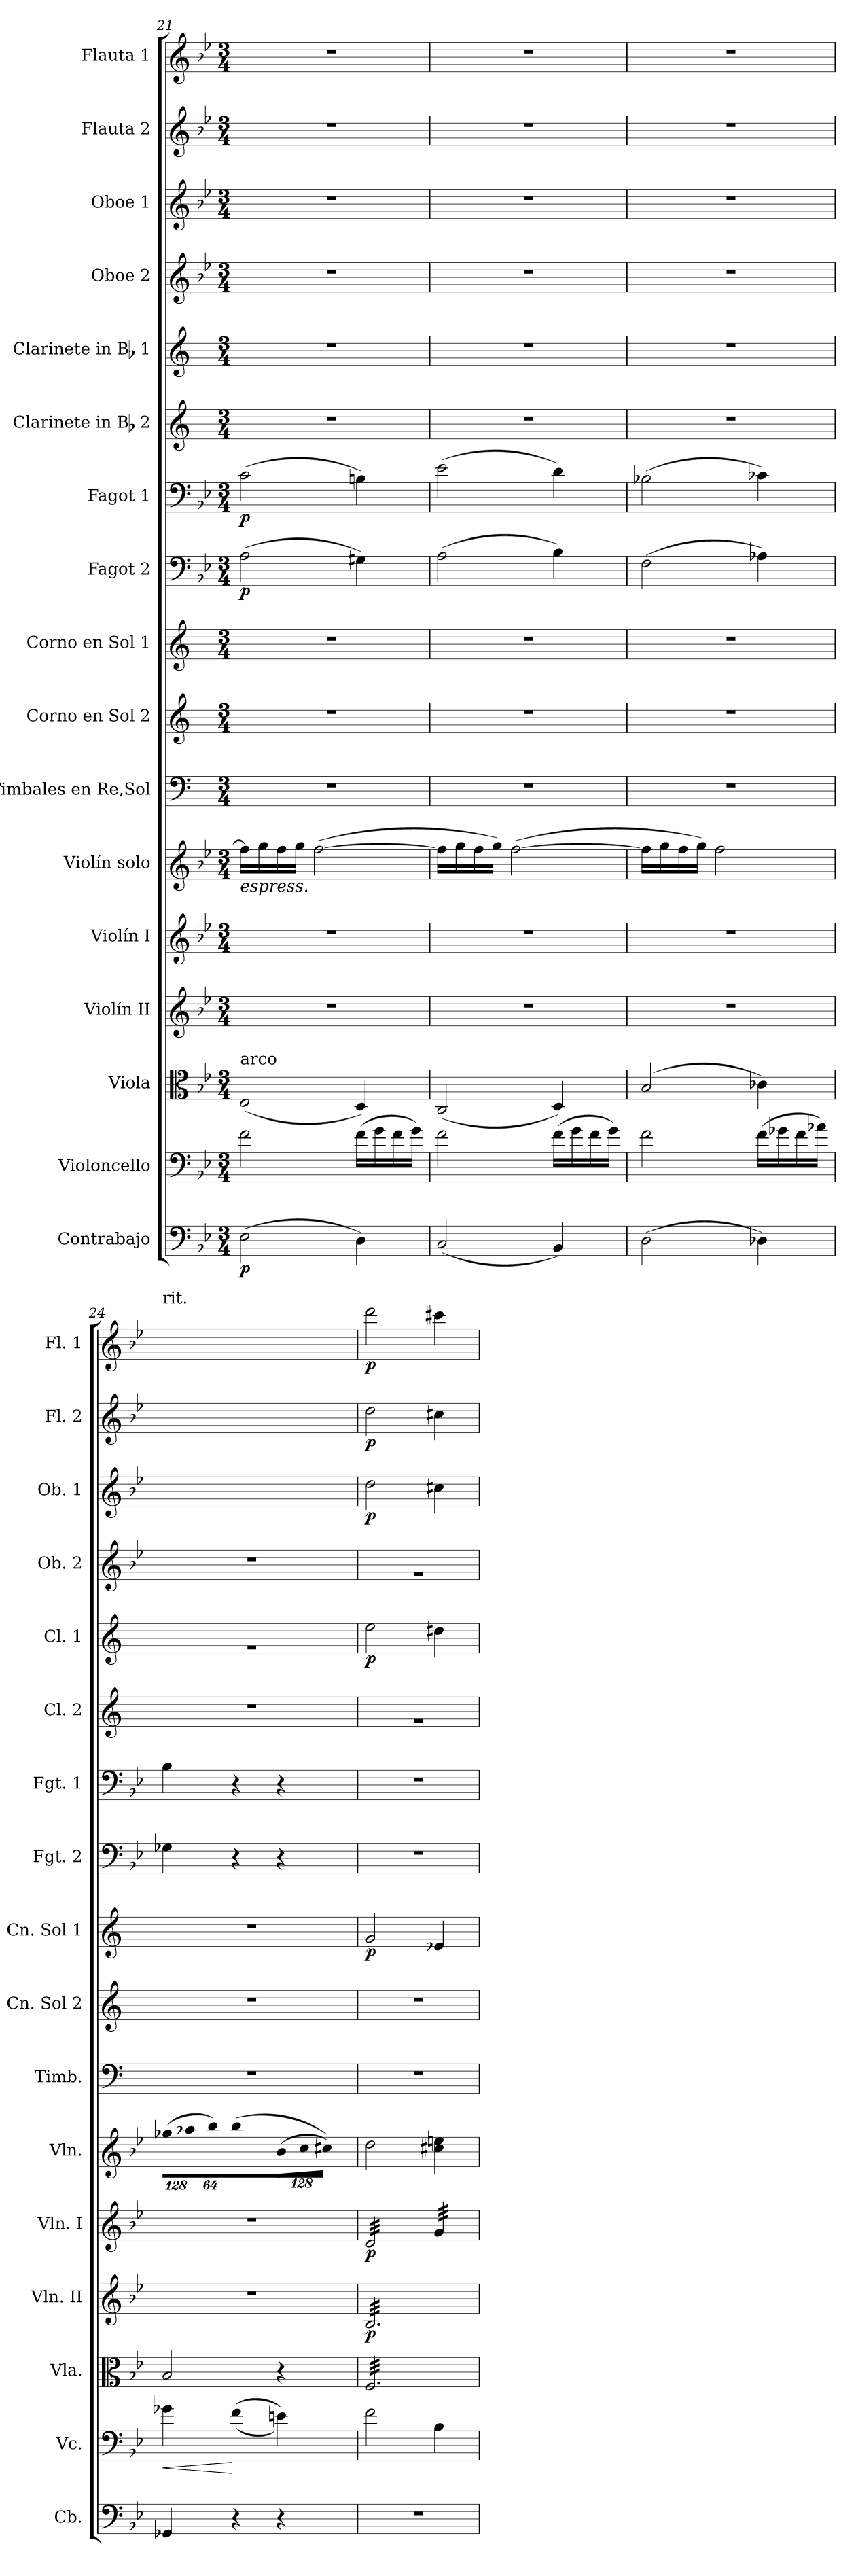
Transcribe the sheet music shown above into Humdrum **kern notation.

**kern	**dynam	**kern	**dynam	**kern	**kern	**dynam	**kern	**dynam	**kern	**kern	**kern	**kern	**dynam	**kern	**dynam	**kern	**dynam	**kern	**kern	**dynam	**kern	**kern	**dynam	**kern	**dynam	**kern	**dynam
*part17	*part17	*part16	*part16	*part15	*part14	*part14	*part13	*part13	*part12	*part11	*part10	*part9	*part9	*part8	*part8	*part7	*part7	*part6	*part5	*part5	*part4	*part3	*part3	*part2	*part2	*part1	*part1
*staff17	*staff17	*staff16	*staff16	*staff15	*staff14	*staff14	*staff13	*staff13	*staff12	*staff11	*staff10	*staff9	*staff9	*staff8	*staff8	*staff7	*staff7	*staff6	*staff5	*staff5	*staff4	*staff3	*staff3	*staff2	*staff2	*staff1	*staff1
*I"Contrabajo	*	*I"Violoncello	*	*I"Viola	*I"Violín II	*	*I"Violín I	*	*I"Violín solo	*I"Timbales en Re,Sol	*I"Corno en Sol 2	*I"Corno en Sol 1	*	*I"Fagot 2	*	*I"Fagot 1	*	*I"Clarinete in Bb 2	*I"Clarinete in Bb 1	*	*I"Oboe 2	*I"Oboe 1	*	*I"Flauta 2	*	*I"Flauta 1	*
*I'Cb.	*	*I'Vc.	*	*I'Vla.	*I'Vln. II	*	*I'Vln. I	*	*I'Vln.	*I'Timb.	*I'Cn. Sol 2	*I'Cn. Sol 1	*	*I'Fgt. 2	*	*I'Fgt. 1	*	*I'Cl. 2	*I'Cl. 1	*	*I'Ob. 2	*I'Ob. 1	*	*I'Fl. 2	*	*I'Fl. 1	*
!!LO:PB:g=z
*clefF4	*	*clefF4	*	*clefC3	*clefG2	*	*clefG2	*	*clefG2	*clefF4	*clefG2	*clefG2	*	*clefF4	*	*clefF4	*	*clefG2	*clefG2	*	*clefG2	*clefG2	*	*clefG2	*	*clefG2	*
*ITrd7c12	*	*	*	*	*	*	*	*	*	*	*ITrd3c5	*ITrd3c5	*	*	*	*	*	*ITrd1c2	*ITrd1c2	*	*	*	*	*	*	*	*
*k[b-e-]	*	*k[b-e-]	*	*k[b-e-]	*k[b-e-]	*	*k[b-e-]	*	*k[b-e-]	*k[]	*k[f#]	*k[f#]	*	*k[b-e-]	*	*k[b-e-]	*	*k[b-e-]	*k[b-e-]	*	*k[b-e-]	*k[b-e-]	*	*k[b-e-]	*	*k[b-e-]	*
*g:	*	*g:	*	*g:	*g:	*	*g:	*	*g:	*a:	*e:	*e:	*	*g:	*	*g:	*	*g:	*g:	*	*g:	*g:	*	*g:	*	*g:	*
*M3/4	*	*M3/4	*	*M3/4	*M3/4	*	*M3/4	*	*M3/4	*M3/4	*M3/4	*M3/4	*	*M3/4	*	*M3/4	*	*M3/4	*M3/4	*	*M3/4	*M3/4	*	*M3/4	*	*M3/4	*
=21	=21	=21	=21	=21	=21	=21	=21	=21	=21	=21	=21	=21	=21	=21	=21	=21	=21	=21	=21	=21	=21	=21	=21	=21	=21	=21	=21
!	!	!	!	!	!	!	!	!	!LO:TX:b:i:t=espress.	!	!	!	!	!	!	!	!	!	!	!	!	!	!	!	!	!	!
!	!	!	!	!LO:TX:a:t=arco	!	!	!	!	!	!	!	!	!	!	!	!	!	!	!	!	!	!	!	!	!	!	!
!	!	!	!	!	!LO:N:vis=1	!	!LO:N:vis=1	!	!	!LO:N:vis=1	!LO:N:vis=1	!LO:N:vis=1	!	!	!	!	!	!LO:N:vis=1	!LO:N:vis=1	!	!LO:N:vis=1	!LO:N:vis=1	!	!LO:N:vis=1	!	!LO:N:vis=1	!
(2EE-i\	p	2fi\	.	(2E-i/	2.r	.	2.r	.	16ffi\LL]	2.r	2.r	2.r	.	(2Ai\	p	(2ci\	p	2.r	2.r	.	2.r	2.r	.	2.r	.	2.r	.
.	.	.	.	.	.	.	.	.	16ggi\	.	.	.	.	.	.	.	.	.	.	.	.	.	.	.	.	.	.
.	.	.	.	.	.	.	.	.	16ffi\	.	.	.	.	.	.	.	.	.	.	.	.	.	.	.	.	.	.
.	.	.	.	.	.	.	.	.	16ggi\JJ	.	.	.	.	.	.	.	.	.	.	.	.	.	.	.	.	.	.
.	.	.	.	.	.	.	.	.	([>2ffi\	.	.	.	.	.	.	.	.	.	.	.	.	.	.	.	.	.	.
4DDi\)	.	(16fi\LL	.	4Di/)	.	.	.	.	.	.	.	.	.	4G#Xi\)	.	4Bni\)	.	.	.	.	.	.	.	.	.	.	.
.	.	16gi\	.	.	.	.	.	.	.	.	.	.	.	.	.	.	.	.	.	.	.	.	.	.	.	.	.
.	.	16fi\	.	.	.	.	.	.	.	.	.	.	.	.	.	.	.	.	.	.	.	.	.	.	.	.	.
.	.	16gi\JJ)	.	.	.	.	.	.	.	.	.	.	.	.	.	.	.	.	.	.	.	.	.	.	.	.	.
=22	=22	=22	=22	=22	=22	=22	=22	=22	=22	=22	=22	=22	=22	=22	=22	=22	=22	=22	=22	=22	=22	=22	=22	=22	=22	=22	=22
!	!	!	!	!	!LO:N:vis=1	!	!LO:N:vis=1	!	!	!LO:N:vis=1	!LO:N:vis=1	!LO:N:vis=1	!	!	!	!	!	!LO:N:vis=1	!LO:N:vis=1	!	!LO:N:vis=1	!LO:N:vis=1	!	!LO:N:vis=1	!	!LO:N:vis=1	!
(2CCi/	.	2fi\	.	(2Ci/	2.r	.	2.r	.	16ffi\LL]	2.r	2.r	2.r	.	(2Ai\	.	(2e-i\	.	2.r	2.r	.	2.r	2.r	.	2.r	.	2.r	.
.	.	.	.	.	.	.	.	.	16ggi\	.	.	.	.	.	.	.	.	.	.	.	.	.	.	.	.	.	.
.	.	.	.	.	.	.	.	.	16ffi\	.	.	.	.	.	.	.	.	.	.	.	.	.	.	.	.	.	.
.	.	.	.	.	.	.	.	.	16ggi\JJ)	.	.	.	.	.	.	.	.	.	.	.	.	.	.	.	.	.	.
.	.	.	.	.	.	.	.	.	([>2ffi\	.	.	.	.	.	.	.	.	.	.	.	.	.	.	.	.	.	.
4BBB-i/)	.	(16fi\LL	.	4Di/)	.	.	.	.	.	.	.	.	.	4B-i\)	.	4di\)	.	.	.	.	.	.	.	.	.	.	.
.	.	16gi\	.	.	.	.	.	.	.	.	.	.	.	.	.	.	.	.	.	.	.	.	.	.	.	.	.
.	.	16fi\	.	.	.	.	.	.	.	.	.	.	.	.	.	.	.	.	.	.	.	.	.	.	.	.	.
.	.	16gi\JJ)	.	.	.	.	.	.	.	.	.	.	.	.	.	.	.	.	.	.	.	.	.	.	.	.	.
=23	=23	=23	=23	=23	=23	=23	=23	=23	=23	=23	=23	=23	=23	=23	=23	=23	=23	=23	=23	=23	=23	=23	=23	=23	=23	=23	=23
!	!	!	!	!	!LO:N:vis=1	!	!LO:N:vis=1	!	!	!LO:N:vis=1	!LO:N:vis=1	!LO:N:vis=1	!	!	!	!	!	!LO:N:vis=1	!LO:N:vis=1	!	!LO:N:vis=1	!LO:N:vis=1	!	!LO:N:vis=1	!	!LO:N:vis=1	!
(2DDi\	.	2fi\	.	(2B-i/	2.r	.	2.r	.	16ffi\LL]	2.r	2.r	2.r	.	(2Fi\	.	(2B-Xi\	.	2.r	2.r	.	2.r	2.r	.	2.r	.	2.r	.
.	.	.	.	.	.	.	.	.	16ggi\	.	.	.	.	.	.	.	.	.	.	.	.	.	.	.	.	.	.
.	.	.	.	.	.	.	.	.	16ffi\	.	.	.	.	.	.	.	.	.	.	.	.	.	.	.	.	.	.
.	.	.	.	.	.	.	.	.	16ggi\JJ)	.	.	.	.	.	.	.	.	.	.	.	.	.	.	.	.	.	.
.	.	.	.	.	.	.	.	.	2ffi\	.	.	.	.	.	.	.	.	.	.	.	.	.	.	.	.	.	.
4DD-Xi\)	.	(16fi\LL	.	4c-Xi\)	.	.	.	.	.	.	.	.	.	4A-Xi\)	.	4c-Xi\)	.	.	.	.	.	.	.	.	.	.	.
.	.	16g-Xi\	.	.	.	.	.	.	.	.	.	.	.	.	.	.	.	.	.	.	.	.	.	.	.	.	.
.	.	16fi\	.	.	.	.	.	.	.	.	.	.	.	.	.	.	.	.	.	.	.	.	.	.	.	.	.
.	.	16a-Xi\JJ)	.	.	.	.	.	.	.	.	.	.	.	.	.	.	.	.	.	.	.	.	.	.	.	.	.
=24	=24	=24	=24	=24	=24	=24	=24	=24	=24	=24	=24	=24	=24	=24	=24	=24	=24	=24	=24	=24	=24	=24	=24	=24	=24	=24	=24
!	!	!	!LO:HP:b	!	!LO:N:vis=1	!	!LO:N:vis=1	!	!	!	!	!	!	!	!	!	!	!	!	!	!	!	!	!	!	!	!
*	*	*	*	*	*	*	*	*	*Xbrackettup	*	*	*	*	*	*	*	*	*	*	*	*	*	*	*	*	*	*
!	!	!	!	!	!	!	!	!	!LO:N:vis=8	!LO:N:vis=1	!LO:N:vis=1	!LO:N:vis=1	!	!	!	!	!	!LO:N:vis=1	!	!	!	!	!	!	!	!	!
*	*	*	*	*	*	*	*	*	*	*	*	*	*	*	*	*	*	*	*Xbrackettup	*	*	*	*	*	*	*	*
*	*	*	*	*	*	*	*	*	*	*	*	*	*	*	*	*	*	*	*^	*	*	*	*	*	*	*	*
!	!	!	!	!	!	!	!	!	!	!	!	!	!	!	!	!	!	!	!LO:N:vis=8	!LO:N:vis=1	!	!LO:N:vis=1	!	!	!	!	!	!
*	*	*	*	*	*	*	*	*	*	*	*	*	*	*	*	*	*	*	*	*	*	*	*Xbrackettup	*	*	*	*	*
!	!	!	!	!	!	!	!	!	!	!	!	!	!	!	!	!	!	!	!	!	!	!	!LO:N:vis=8	!	!	!	!	!
*	*	*	*	*	*	*	*	*	*	*	*	*	*	*	*	*	*	*	*	*	*	*	*	*	*Xbrackettup	*	*	*
!	!	!	!	!	!	!	!	!	!	!	!	!	!	!	!	!	!	!	!	!	!	!	!	!	!LO:N:vis=8	!	!	!
*	*	*	*	*	*	*	*	*	*	*	*	*	*	*	*	*	*	*	*	*	*	*	*	*	*	*	*Xbrackettup	*
!	!	!	!	!	!	!	!	!	!	!	!	!	!	!	!	!	!	!	!	!	!	!	!	!	!	!	!LO:TX:t=rit.	!
!	!	!	!	!	!	!	!	!	!	!	!	!	!	!	!	!	!	!	!	!	!	!	!	!	!	!	!LO:N:vis=8	!
4GGG-Xi/	.	4g-Xi\	<	2B-i/	2.r	.	2.r	.	(1024%85gg-Xi\L	2.r	2.r	2.r	.	4G-Xi\	.	4B-i\	.	2.r	(1024%85gg-Xi/Lyy	2.r	.	2.r	(1024%85gg-Xi\Lyy	.	(1024%85gg-Xi\Lyy	.	(1024%85gg-Xi\Lyy	.
!	!	!	!	!	!	!	!	!	!LO:N:vis=8	!	!	!	!	!	!	!	!	!	!LO:N:vis=8	!	!	!	!LO:N:vis=8	!	!LO:N:vis=8	!	!LO:N:vis=8	!
.	.	.	.	.	.	.	.	.	1024%85aa-Xi\	.	.	.	.	.	.	.	.	.	1024%85aa-Xi/yy	.	.	.	1024%85aa-Xi\yy	.	1024%85aa-Xi\yy	.	1024%85aa-Xi\yy	.
!	!	!	!	!	!	!	!	!	!LO:N:vis=8	!	!	!	!	!	!	!	!	!	!LO:N:vis=8	!	!	!	!LO:N:vis=8	!	!LO:N:vis=8	!	!LO:N:vis=8	!
.	.	.	.	.	.	.	.	.	512%43bb-i\J)	.	.	.	.	.	.	.	.	.	512%43bb-i/Jyy)	.	.	.	512%43bb-i\Jyy)	.	512%43bb-i\Jyy)	.	512%43bb-i\Jyy)	.
4r	.	((4fi\	[	.	.	.	.	.	(4bb-i\	.	.	.	.	4r	.	4r	.	.	(4bb-i/yy	.	.	.	(4bb-i\yy	.	(4bb-i\yy	.	(4bb-i\yy	.
!	!	!	!	!	!	!	!	!	!LO:N:vis=8	!	!	!	!	!	!	!	!	!	!LO:N:vis=8	!	!	!	!LO:N:vis=8	!	!LO:N:vis=8	!	!LO:N:vis=8	!
4r	.	4eni\))	.	4r	.	.	.	.	(1024%85b-i\L	.	.	.	.	4r	.	4r	.	.	1024%85b-i/Lyy	.	.	.	1024%85b-i\Lyy	.	1024%85b-i\Lyy	.	1024%85b-i\Lyy	.
!	!	!	!	!	!	!	!	!	!LO:N:vis=8	!	!	!	!	!	!	!	!	!	!LO:N:vis=8	!	!	!	!LO:N:vis=8	!	!LO:N:vis=8	!	!LO:N:vis=8	!
.	.	.	.	.	.	.	.	.	1024%85cci\	.	.	.	.	.	.	.	.	.	1024%85cci/yy	.	.	.	1024%85cci\yy	.	1024%85cci\yy	.	1024%85cci\yy	.
!	!	!	!	!	!	!	!	!	!LO:N:vis=8	!	!	!	!	!	!	!	!	!	!LO:N:vis=8	!	!	!	!LO:N:vis=8	!	!LO:N:vis=8	!	!LO:N:vis=8	!
.	.	.	.	.	.	.	.	.	512%43cc#Xi\J))	.	.	.	.	.	.	.	.	.	512%43cc#Xi/Jyy)	.	.	.	512%43cc#Xi\Jyy)	.	512%43cc#Xi\Jyy)	.	512%43cc#Xi\Jyy)	.
*	*	*	*	*	*	*	*	*	*	*	*	*	*	*	*	*	*	*	*v	*v	*	*	*	*	*	*	*	*
!!LO:PB:g=z
=25	=25	=25	=25	=25	=25	=25	=25	=25	=25	=25	=25	=25	=25	=25	=25	=25	=25	=25	=25	=25	=25	=25	=25	=25	=25	=25	=25
*	*	*	*	*	*	*	*	*	*	*	*	*	*	*	*	*	*	*^	*	*	*^	*	*	*	*	*	*
!	!	!	!	!	!	!	!LO:TX:a:t=arco	!	!	!	!	!	!	!	!	!	!	!	!	!	!	!	!	!	!	!	!	!	!
!	!	!	!	!	!LO:TX:b:t=arco	!	!	!	!	!	!	!	!	!	!	!	!	!	!	!	!	!	!	!	!	!	!	!	!
!LO:N:vis=1	!	!	!	!	!	!	!	!	!	!LO:N:vis=1	!LO:N:vis=1	!	!	!LO:N:vis=1	!	!LO:N:vis=1	!	!	!LO:N:vis=1	!	!	!	!LO:N:vis=1	!	!	!	!	!	!
*	*	*	*	*tremolo	*	*	*	*	*	*	*	*	*	*	*	*	*	*	*	*	*	*	*	*	*	*	*	*	*
*	*	*	*	*	*tremolo	*	*	*	*	*	*	*	*	*	*	*	*	*	*	*	*	*	*	*	*	*	*	*	*
*	*	*	*	*	*	*	*tremolo	*	*	*	*	*	*	*	*	*	*	*	*	*	*	*	*	*	*	*	*	*	*
2.r	.	2fi\	.	32Fi/LLL	32B-i/LLL	p	32di/LLL	p	2ddi\	2.r	2.r	2di/	p	2.r	.	2.r	.	2ddi/yy	2.r	2ddi\	p	2ddi/yy	2.r	2ddi\	p	2ddi\	p	2dddi\	p
.	.	.	.	32Fi/	32B-i/	.	32di/	.	.	.	.	.	.	.	.	.	.	.	.	.	.	.	.	.	.	.	.	.	.
.	.	.	.	32Fi/	32B-i/	.	32di/	.	.	.	.	.	.	.	.	.	.	.	.	.	.	.	.	.	.	.	.	.	.
.	.	.	.	32Fi/	32B-i/	.	32di/	.	.	.	.	.	.	.	.	.	.	.	.	.	.	.	.	.	.	.	.	.	.
.	.	.	.	32Fi/	32B-i/	.	32di/	.	.	.	.	.	.	.	.	.	.	.	.	.	.	.	.	.	.	.	.	.	.
.	.	.	.	32Fi/	32B-i/	.	32di/	.	.	.	.	.	.	.	.	.	.	.	.	.	.	.	.	.	.	.	.	.	.
.	.	.	.	32Fi/	32B-i/	.	32di/	.	.	.	.	.	.	.	.	.	.	.	.	.	.	.	.	.	.	.	.	.	.
.	.	.	.	32Fi/	32B-i/	.	32di/	.	.	.	.	.	.	.	.	.	.	.	.	.	.	.	.	.	.	.	.	.	.
.	.	.	.	32Fi/	32B-i/	.	32di/	.	.	.	.	.	.	.	.	.	.	.	.	.	.	.	.	.	.	.	.	.	.
.	.	.	.	32Fi/	32B-i/	.	32di/	.	.	.	.	.	.	.	.	.	.	.	.	.	.	.	.	.	.	.	.	.	.
.	.	.	.	32Fi/	32B-i/	.	32di/	.	.	.	.	.	.	.	.	.	.	.	.	.	.	.	.	.	.	.	.	.	.
.	.	.	.	32Fi/	32B-i/	.	32di/	.	.	.	.	.	.	.	.	.	.	.	.	.	.	.	.	.	.	.	.	.	.
.	.	.	.	32Fi/	32B-i/	.	32di/	.	.	.	.	.	.	.	.	.	.	.	.	.	.	.	.	.	.	.	.	.	.
.	.	.	.	32Fi/	32B-i/	.	32di/	.	.	.	.	.	.	.	.	.	.	.	.	.	.	.	.	.	.	.	.	.	.
.	.	.	.	32Fi/	32B-i/	.	32di/	.	.	.	.	.	.	.	.	.	.	.	.	.	.	.	.	.	.	.	.	.	.
.	.	.	.	32Fi/	32B-i/	.	32di/JJJ	.	.	.	.	.	.	.	.	.	.	.	.	.	.	.	.	.	.	.	.	.	.
.	.	4B-i\	.	32Fi/	32B-i/	.	32gi/LLL	.	4cc#Xi\ 4eeni	.	.	4B-Xi/	.	.	.	.	.	4cc#Xi/yy	.	4cc#Xi\	.	4cc#Xi/yy	.	4cc#Xi\	.	4cc#Xi\	.	4ccc#Xi\	.
.	.	.	.	32Fi/	32B-i/	.	32gi/	.	.	.	.	.	.	.	.	.	.	.	.	.	.	.	.	.	.	.	.	.	.
.	.	.	.	32Fi/	32B-i/	.	32gi/	.	.	.	.	.	.	.	.	.	.	.	.	.	.	.	.	.	.	.	.	.	.
.	.	.	.	32Fi/	32B-i/	.	32gi/	.	.	.	.	.	.	.	.	.	.	.	.	.	.	.	.	.	.	.	.	.	.
.	.	.	.	32Fi/	32B-i/	.	32gi/	.	.	.	.	.	.	.	.	.	.	.	.	.	.	.	.	.	.	.	.	.	.
.	.	.	.	32Fi/	32B-i/	.	32gi/	.	.	.	.	.	.	.	.	.	.	.	.	.	.	.	.	.	.	.	.	.	.
.	.	.	.	32Fi/	32B-i/	.	32gi/	.	.	.	.	.	.	.	.	.	.	.	.	.	.	.	.	.	.	.	.	.	.
.	.	.	.	32Fi/JJJ	32B-i/JJJ	.	32gi/JJJ	.	.	.	.	.	.	.	.	.	.	.	.	.	.	.	.	.	.	.	.	.	.
*	*	*	*	*	*	*	*Xtremolo	*	*	*	*	*	*	*	*	*	*	*	*	*	*	*	*	*	*	*	*	*	*
*	*	*	*	*	*Xtremolo	*	*	*	*	*	*	*	*	*	*	*	*	*	*	*	*	*	*	*	*	*	*	*	*
*	*	*	*	*Xtremolo	*	*	*	*	*	*	*	*	*	*	*	*	*	*	*	*	*	*	*	*	*	*	*	*	*
*	*	*	*	*	*	*	*	*	*	*	*	*	*	*	*	*	*	*v	*v	*	*	*v	*v	*	*	*	*	*	*
=	=	=	=	=	=	=	=	=	=	=	=	=	=	=	=	=	=	=	=	=	=	=	=	=	=	=	=
*-	*-	*-	*-	*-	*-	*-	*-	*-	*-	*-	*-	*-	*-	*-	*-	*-	*-	*-	*-	*-	*-	*-	*-	*-	*-	*-	*-
